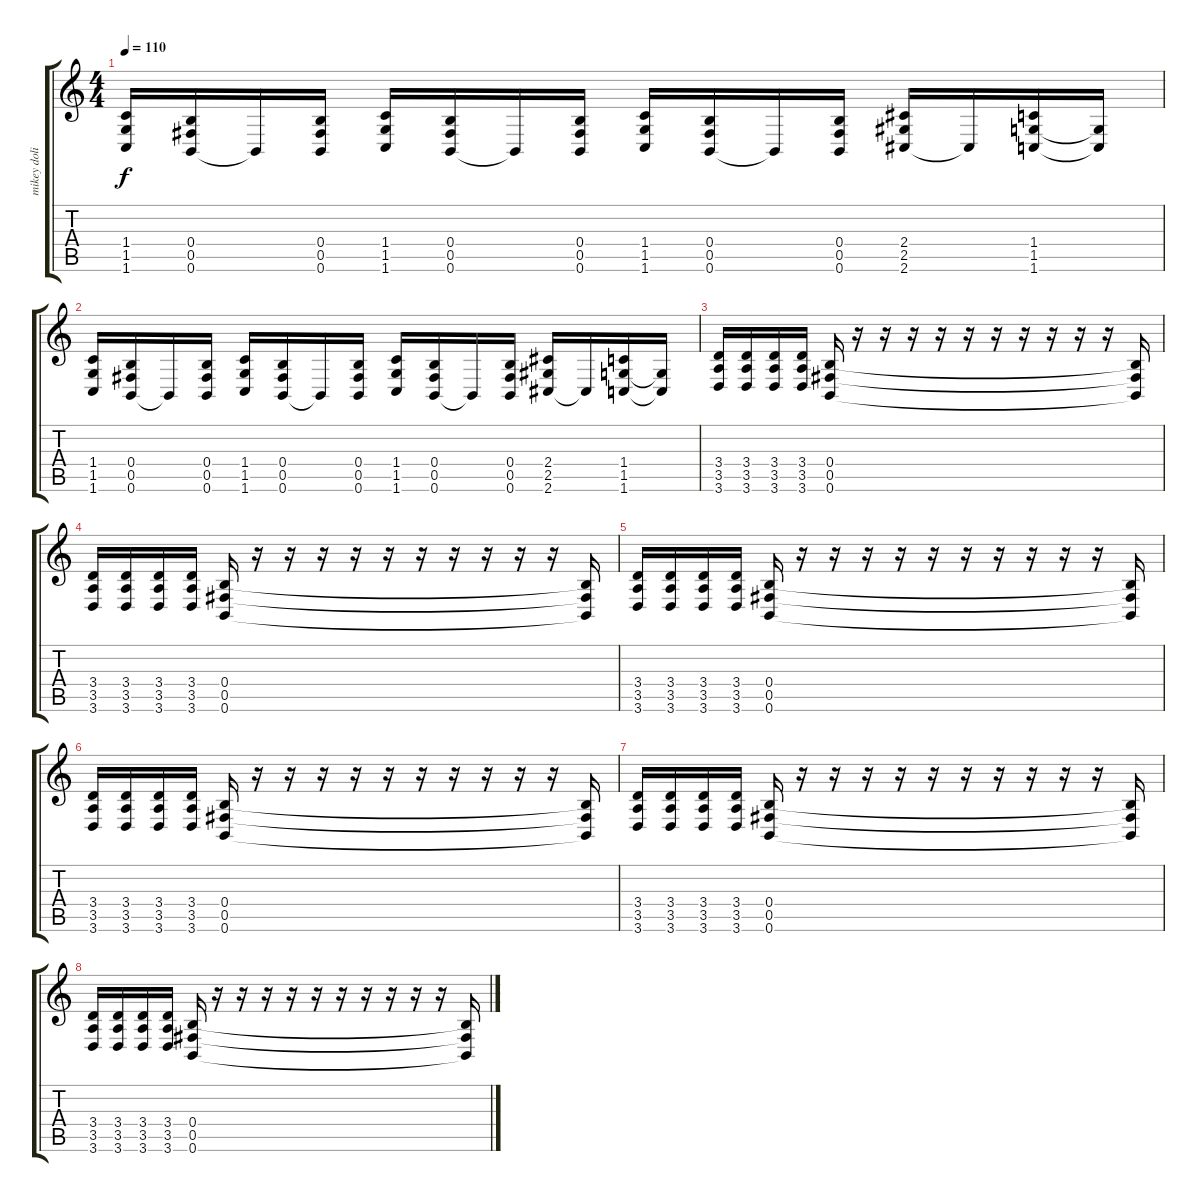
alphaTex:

\track ("mikey doling" "mikey doli") {instrument overdrivenguitar}
\staff {score tabs}
\tuning (Db4 Ab3 E3 B2 Gb2 B1) {hide}
\ts (4 4)
\tempo 110
\clef g2
\ks c
(1.4 1.5 1.6).16{dy f} (0.4 0.5 0.6).16 0.6{t}.16 (0.4 0.5 0.6).16 (1.4 1.5 1.6).16 (0.4 0.5 0.6).16 0.6{t}.16 (0.4 0.5 0.6).16 (1.4 1.5 1.6).16 (0.4 0.5 0.6).16 0.6{t}.16 (0.4 0.5 0.6).16 (2.4 2.5 2.6).16 2.6{t}.16 (1.4 1.5 1.6).16 (1.5{t} 1.6{t}).16 |
(1.4 1.5 1.6).16 (0.4 0.5 0.6).16 0.6{t}.16 (0.4 0.5 0.6).16 (1.4 1.5 1.6).16 (0.4 0.5 0.6).16 0.6{t}.16 (0.4 0.5 0.6).16 (1.4 1.5 1.6).16 (0.4 0.5 0.6).16 0.6{t}.16 (0.4 0.5 0.6).16 (2.4 2.5 2.6).16 2.6{t}.16 (1.4 1.5 1.6).16 (1.5{t} 1.6{t}).16 |
(3.4 3.5 3.6).16 (3.4 3.5 3.6).16 (3.4 3.5 3.6).16 (3.4 3.5 3.6).16 (0.4 0.5 0.6).16 r.16 r.16 r.16 r.16 r.16 r.16 r.16 r.16 r.16 r.16 (0.4{t} 0.5{t} 0.6{t}).16 |
(3.4 3.5 3.6).16 (3.4 3.5 3.6).16 (3.4 3.5 3.6).16 (3.4 3.5 3.6).16 (0.4 0.5 0.6).16 r.16 r.16 r.16 r.16 r.16 r.16 r.16 r.16 r.16 r.16 (0.4{t} 0.5{t} 0.6{t}).16 |
(3.4 3.5 3.6).16 (3.4 3.5 3.6).16 (3.4 3.5 3.6).16 (3.4 3.5 3.6).16 (0.4 0.5 0.6).16 r.16 r.16 r.16 r.16 r.16 r.16 r.16 r.16 r.16 r.16 (0.4{t} 0.5{t} 0.6{t}).16 |
(3.4 3.5 3.6).16 (3.4 3.5 3.6).16 (3.4 3.5 3.6).16 (3.4 3.5 3.6).16 (0.4 0.5 0.6).16 r.16 r.16 r.16 r.16 r.16 r.16 r.16 r.16 r.16 r.16 (0.4{t} 0.5{t} 0.6{t}).16 |
(3.4 3.5 3.6).16 (3.4 3.5 3.6).16 (3.4 3.5 3.6).16 (3.4 3.5 3.6).16 (0.4 0.5 0.6).16 r.16 r.16 r.16 r.16 r.16 r.16 r.16 r.16 r.16 r.16 (0.4{t} 0.5{t} 0.6{t}).16 |
(3.4 3.5 3.6).16 (3.4 3.5 3.6).16 (3.4 3.5 3.6).16 (3.4 3.5 3.6).16 (0.4 0.5 0.6).16 r.16 r.16 r.16 r.16 r.16 r.16 r.16 r.16 r.16 r.16 (0.4{t} 0.5{t} 0.6{t}).16
